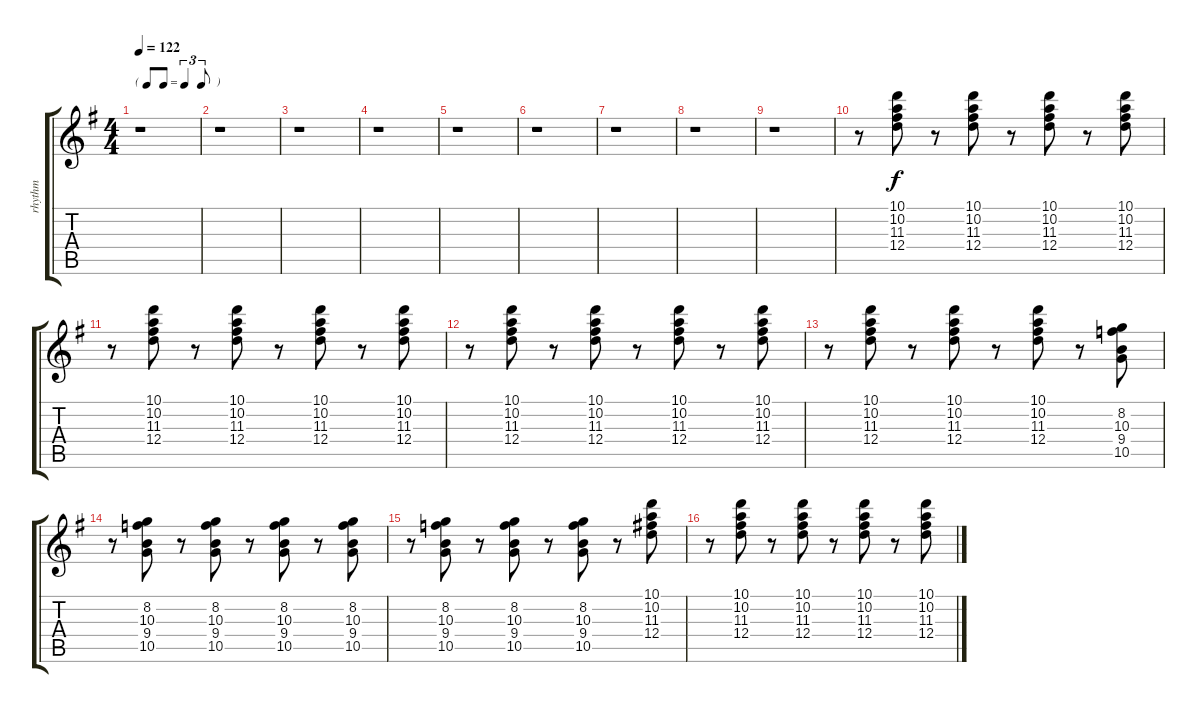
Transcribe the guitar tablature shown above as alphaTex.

\track ("rhythm" "rhythm") {instrument distortionguitar}
\staff {score tabs}
\tuning (E4 B3 G3 D3 A2 E2) {hide}
\ts (4 4)
\tf triplet8th
\tempo 122
\clef g2
\ks g
r.1{dy f} |
r.1 |
r.1 |
r.1 |
r.1 |
r.1 |
r.1 |
r.1 |
r.1 |
r.8 (10.1 10.2 11.3 12.4).8 r.8 (10.1 10.2 11.3 12.4).8 r.8 (10.1 10.2 11.3 12.4).8 r.8 (10.1 10.2 11.3 12.4).8 |
r.8 (10.1 10.2 11.3 12.4).8 r.8 (10.1 10.2 11.3 12.4).8 r.8 (10.1 10.2 11.3 12.4).8 r.8 (10.1 10.2 11.3 12.4).8 |
r.8 (10.1 10.2 11.3 12.4).8 r.8 (10.1 10.2 11.3 12.4).8 r.8 (10.1 10.2 11.3 12.4).8 r.8 (10.1 10.2 11.3 12.4).8 |
r.8 (10.1 10.2 11.3 12.4).8 r.8 (10.1 10.2 11.3 12.4).8 r.8 (10.1 10.2 11.3 12.4).8 r.8 (8.2 10.3 9.4 10.5).8 |
r.8 (8.2 10.3 9.4 10.5).8 r.8 (8.2 10.3 9.4 10.5).8 r.8 (8.2 10.3 9.4 10.5).8 r.8 (8.2 10.3 9.4 10.5).8 |
r.8 (8.2 10.3 9.4 10.5).8 r.8 (8.2 10.3 9.4 10.5).8 r.8 (8.2 10.3 9.4 10.5).8 r.8 (10.1 10.2 11.3 12.4).8 |
r.8 (10.1 10.2 11.3 12.4).8 r.8 (10.1 10.2 11.3 12.4).8 r.8 (10.1 10.2 11.3 12.4).8 r.8 (10.1 10.2 11.3 12.4).8
